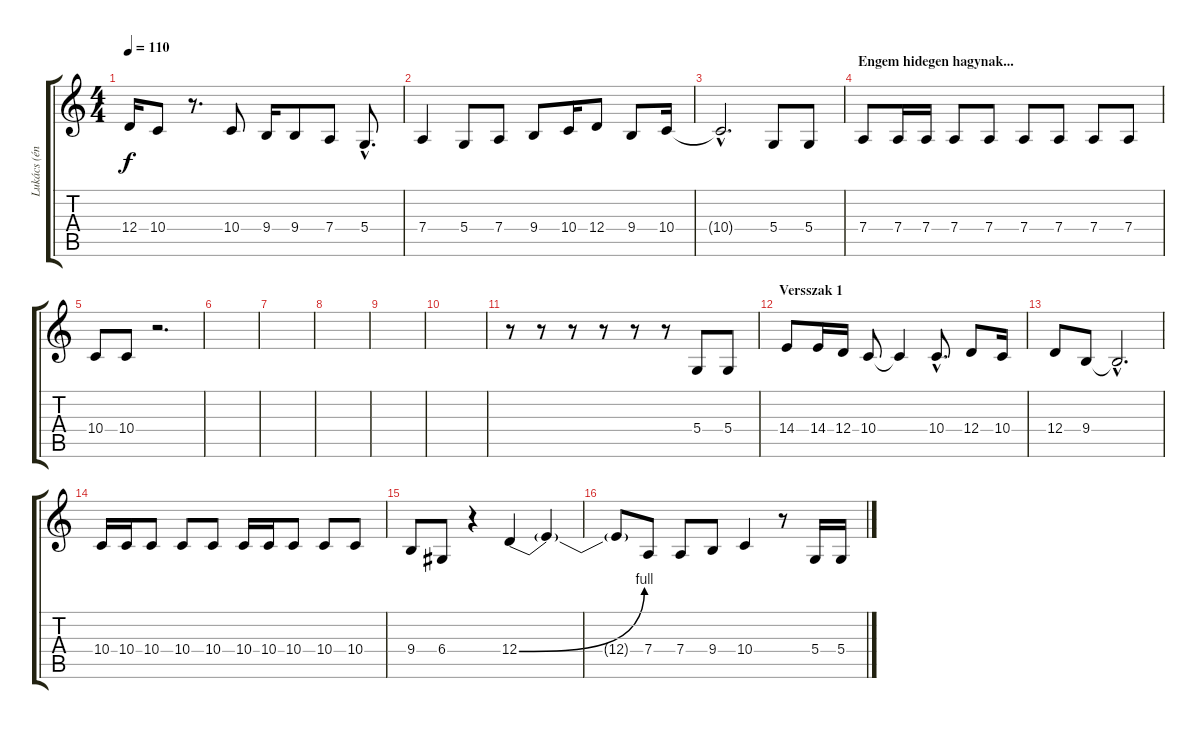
\track ("Lukács (ének)" "Lukács (én") {instrument lead2sawtooth}
\staff {score tabs}
\tuning (E4 B3 G3 D3 A2 E2) {hide}
\ts (4 4)
\tempo 110
\clef g2
\ks c
12.4.16{dy f} 10.4.8 r.8{d} 10.4.8 9.4.16 9.4.8 7.4.8 5.4{hac}.8{d} |
7.4.4 5.4.8 7.4.8 9.4.8 10.4.16 12.4.8 9.4.8 10.4.16 |
10.4{hac t}.2{d} 5.4.8 5.4.8 |
\section ("" "Engem hidegen hagynak...")
7.4.8 7.4.16 7.4.16 7.4.8 7.4.8 7.4.8 7.4.8 7.4.8 7.4.8 |
10.4.8 10.4.8 r.2{d} |
|
|
|
|
|
r.8 r.8 r.8 r.8 r.8 r.8 5.4.8 5.4.8 |
\section ("" "Versszak 1")
14.4.8 14.4.16 12.4.16 10.4.8 10.4{t}.4 10.4{hac}.8{d} 12.4.8 10.4.16 |
12.4.8 9.4.8 9.4{hac t}.2{d} |
10.4.16 10.4.16 10.4.8 10.4.8 10.4.8 10.4.16 10.4.16 10.4.8 10.4.8 10.4.8 |
9.4.8 6.4.8 r.4 12.4{be (bend 0 0 60 4)}.4 12.4{t}.4 |
12.4{t}.8 7.4.8 7.4.8 9.4.8 10.4.4 r.8 5.4.16 5.4.16
